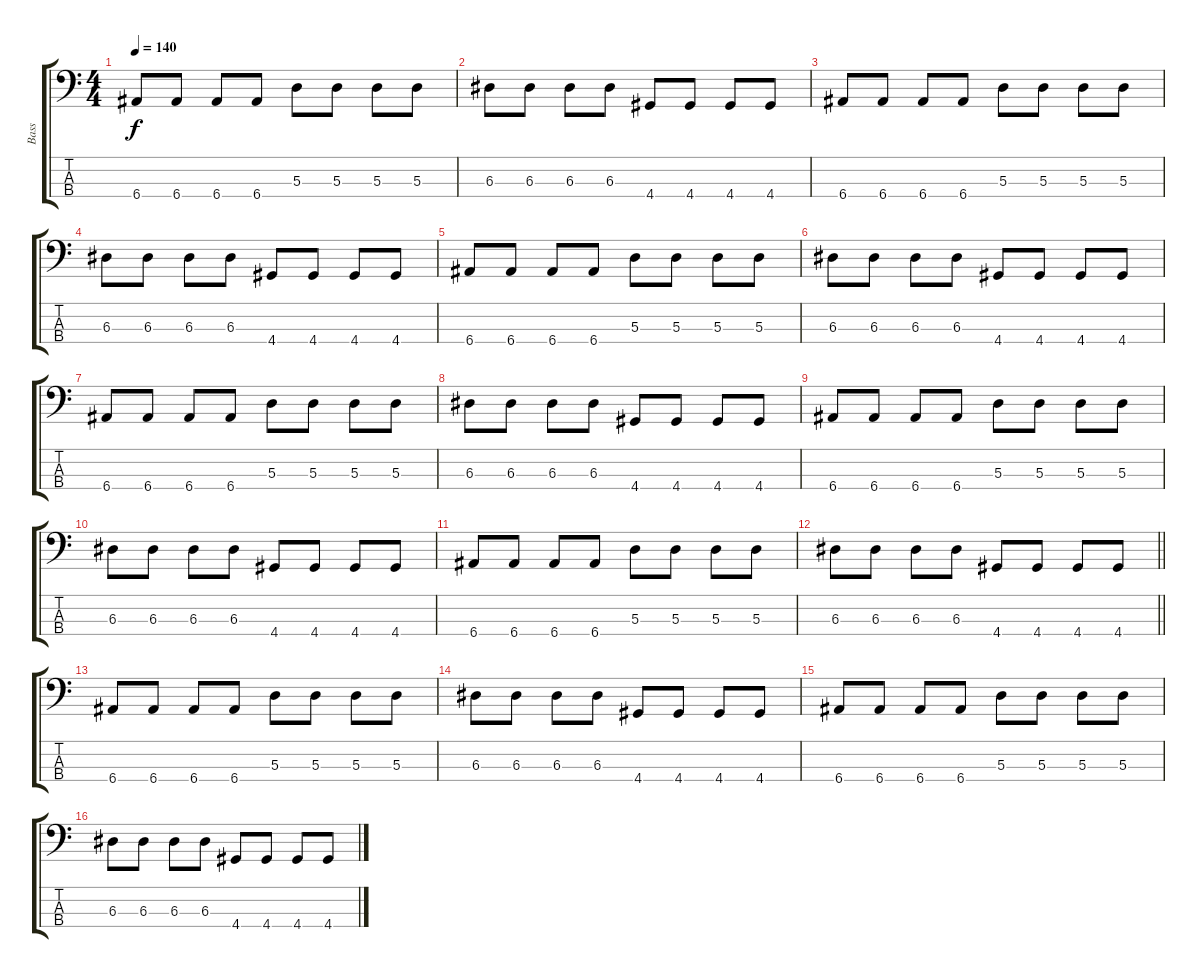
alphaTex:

\track ("Bass" "Bass") {instrument electricbassfinger}
\staff {score tabs}
\tuning (G2 D2 A1 E1) {hide}
\ts (4 4)
\tempo 140
\clef f4
\ks c
6.4.8{dy f} 6.4.8 6.4.8 6.4.8 5.3.8 5.3.8 5.3.8 5.3.8 |
6.3.8 6.3.8 6.3.8 6.3.8 4.4.8 4.4.8 4.4.8 4.4.8 |
6.4.8 6.4.8 6.4.8 6.4.8 5.3.8 5.3.8 5.3.8 5.3.8 |
6.3.8 6.3.8 6.3.8 6.3.8 4.4.8 4.4.8 4.4.8 4.4.8 |
6.4.8 6.4.8 6.4.8 6.4.8 5.3.8 5.3.8 5.3.8 5.3.8 |
6.3.8 6.3.8 6.3.8 6.3.8 4.4.8 4.4.8 4.4.8 4.4.8 |
6.4.8 6.4.8 6.4.8 6.4.8 5.3.8 5.3.8 5.3.8 5.3.8 |
6.3.8 6.3.8 6.3.8 6.3.8 4.4.8 4.4.8 4.4.8 4.4.8 |
6.4.8 6.4.8 6.4.8 6.4.8 5.3.8 5.3.8 5.3.8 5.3.8 |
6.3.8 6.3.8 6.3.8 6.3.8 4.4.8 4.4.8 4.4.8 4.4.8 |
6.4.8 6.4.8 6.4.8 6.4.8 5.3.8 5.3.8 5.3.8 5.3.8 |
\barLineRight lightlight
6.3.8 6.3.8 6.3.8 6.3.8 4.4.8 4.4.8 4.4.8 4.4.8 |
6.4.8 6.4.8 6.4.8 6.4.8 5.3.8 5.3.8 5.3.8 5.3.8 |
6.3.8 6.3.8 6.3.8 6.3.8 4.4.8 4.4.8 4.4.8 4.4.8 |
6.4.8 6.4.8 6.4.8 6.4.8 5.3.8 5.3.8 5.3.8 5.3.8 |
6.3.8 6.3.8 6.3.8 6.3.8 4.4.8 4.4.8 4.4.8 4.4.8
